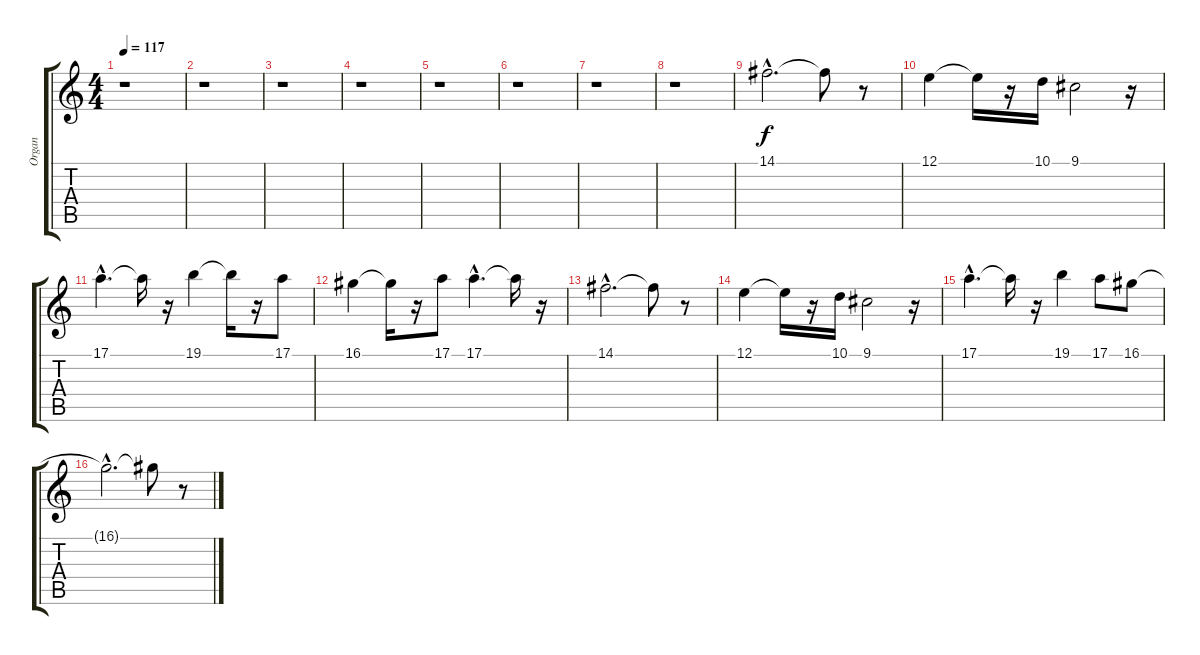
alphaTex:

\track ("Organ" "Organ") {instrument drawbarorgan}
\staff {score tabs}
\tuning (E4 B3 G3 D3 A2 E2) {hide}
\ts (4 4)
\tempo 117
\clef g2
\ks c
r.1{dy f} |
r.1 |
r.1 |
r.1 |
r.1 |
r.1 |
r.1 |
r.1 |
14.1{hac}.2{d} 14.1{t}.8 r.8 |
12.1.4 12.1{t}.16 r.16 10.1.16 9.1.2 r.16 |
17.1{hac}.4{d} 17.1{t}.16 r.16 19.1.4 19.1{t}.16 r.16 17.1.8 |
16.1.4 16.1{t}.16 r.16 17.1.8 17.1{hac}.4{d} 17.1{t}.16 r.16 |
14.1{hac}.2{d} 14.1{t}.8 r.8 |
12.1.4 12.1{t}.16 r.16 10.1.16 9.1.2 r.16 |
17.1{hac}.4{d} 17.1{t}.16 r.16 19.1.4 17.1.8 16.1.8 |
16.1{hac t}.2{d} 16.1{t}.8 r.8
